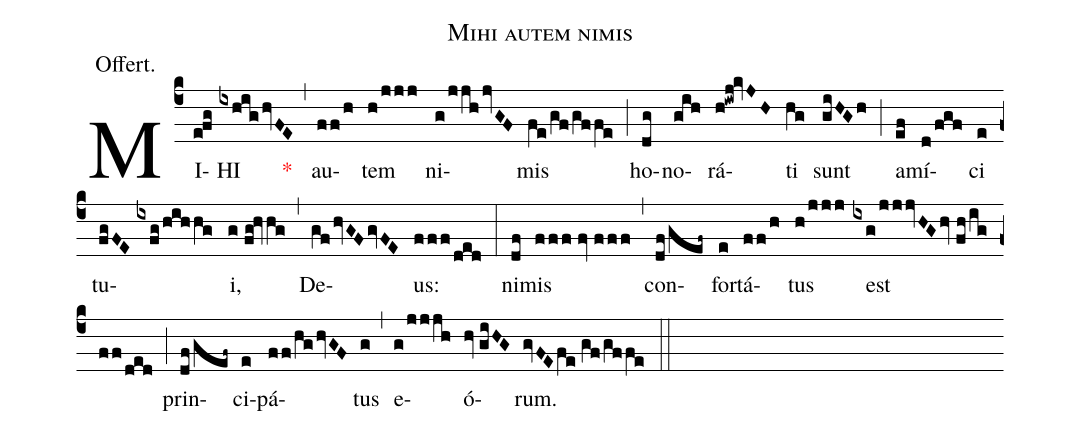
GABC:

name:Mihi autem nimis;
annotation:Offert.;
mode:III.;
office-part:Offertory;
%%
(c4) MI(e!fg)HI(ixhig/hvFE) <v>\red{*}</v>(,) au(ff/h)tem(h/jjj) ni(g/jjh/jvGF)mis(fe/gf/gffe) (;) ho(dg)no(gih)rá(h!iwj!kvJH)ti(hg) sunt(giHGh) (;) a(ef)mí(d/fgf)ci(e) tu(fgFE//ixfg/hihhg)i,(g//fg!hvhg) (,) De(gf/hvGF/gvFE)us:(fff/ded) (:) ni(df)mis(fff//fv//fff) (,) con(df/gef~)for(e)tá(ff/h)tus(h/jjj) est(ixg/jjjvHGhv//fh/ig/ff/ded) (;) prin(df/gef~)ci(e)pá(ff/hg/hvGF)tus(g) (,) e(g/jjjh)ó(hv///giHG)rum.(gvFE/fe//gf/gffe) (::)
